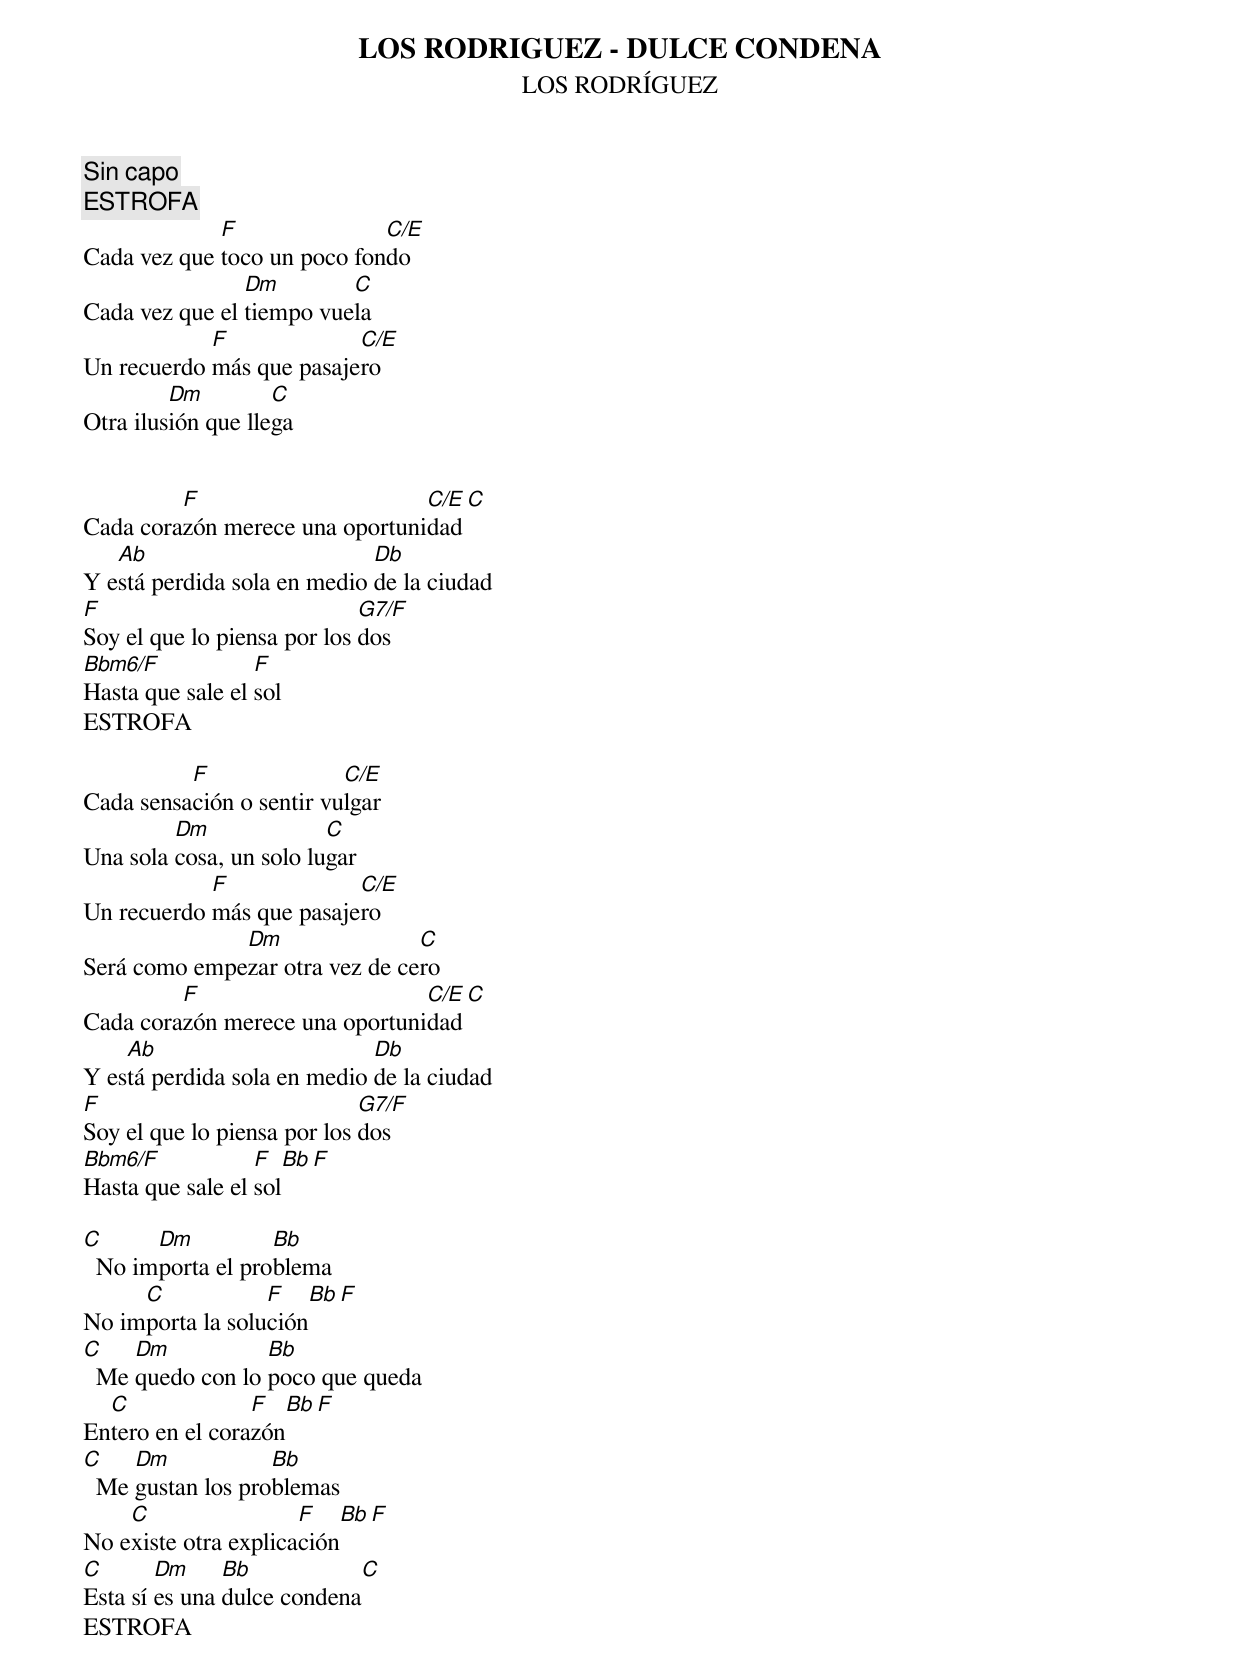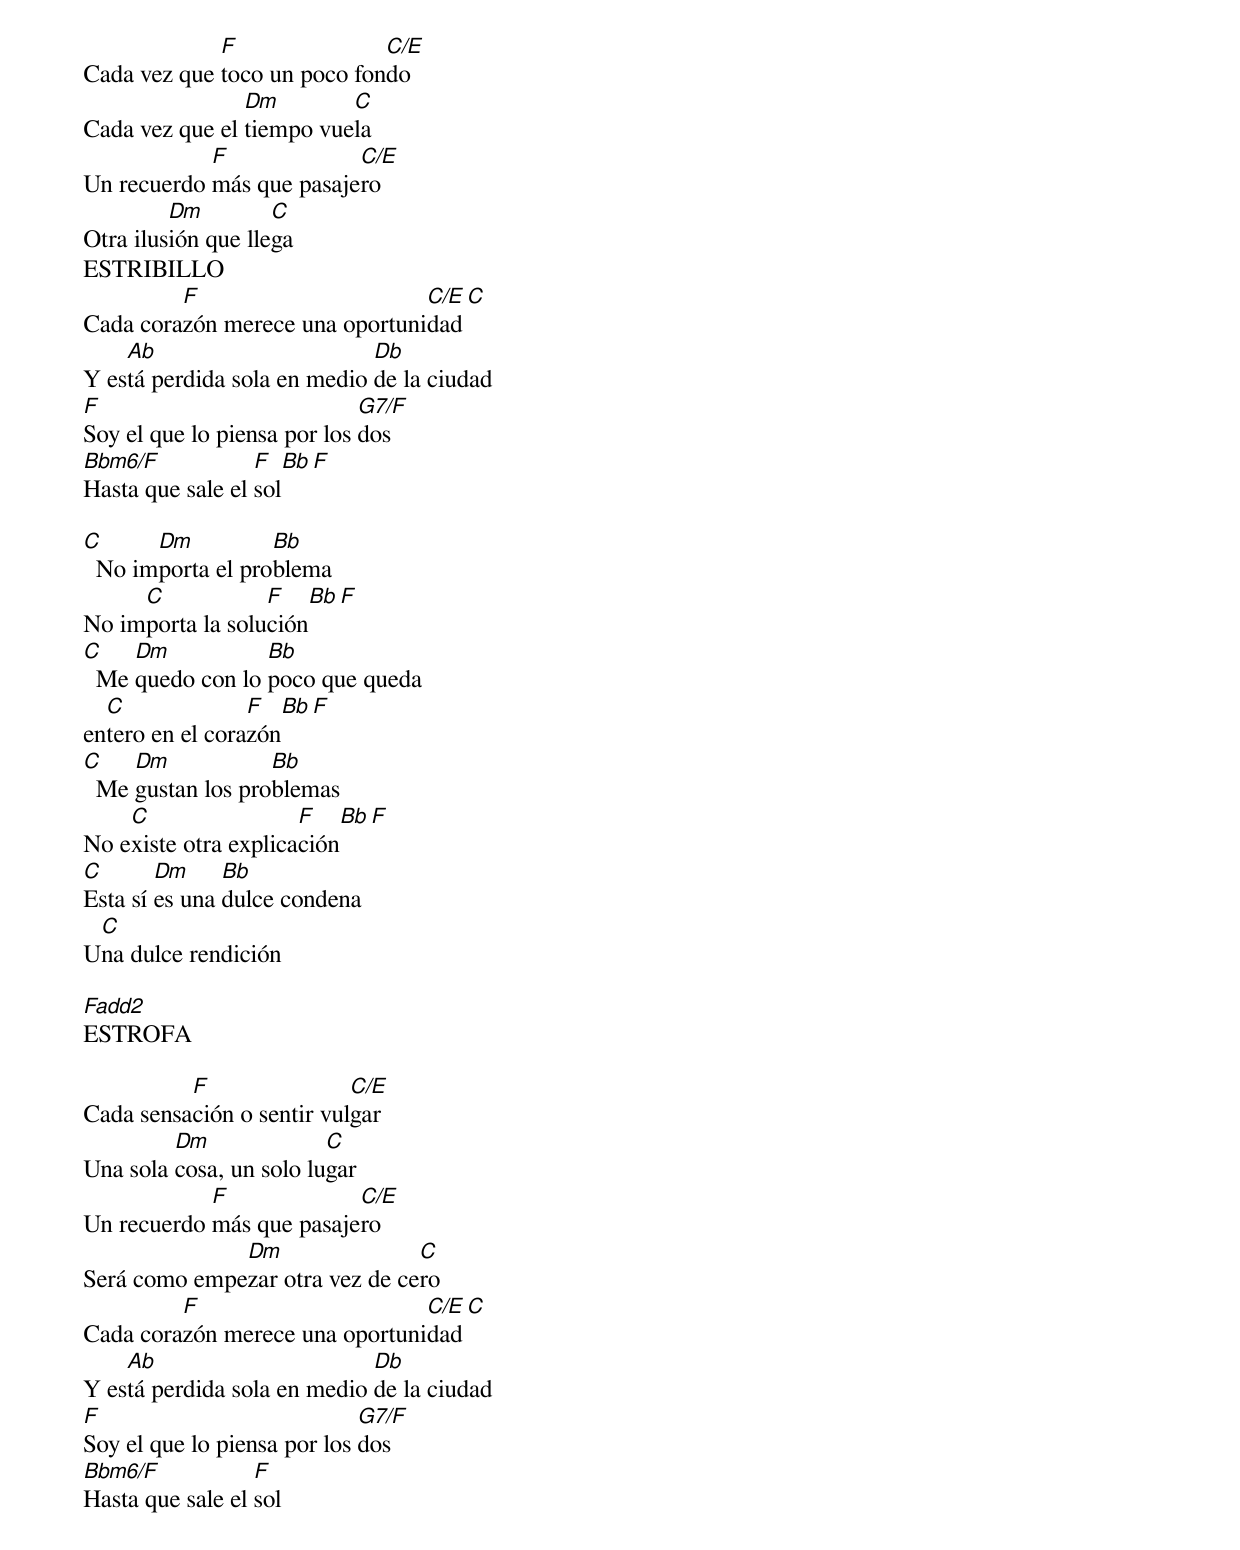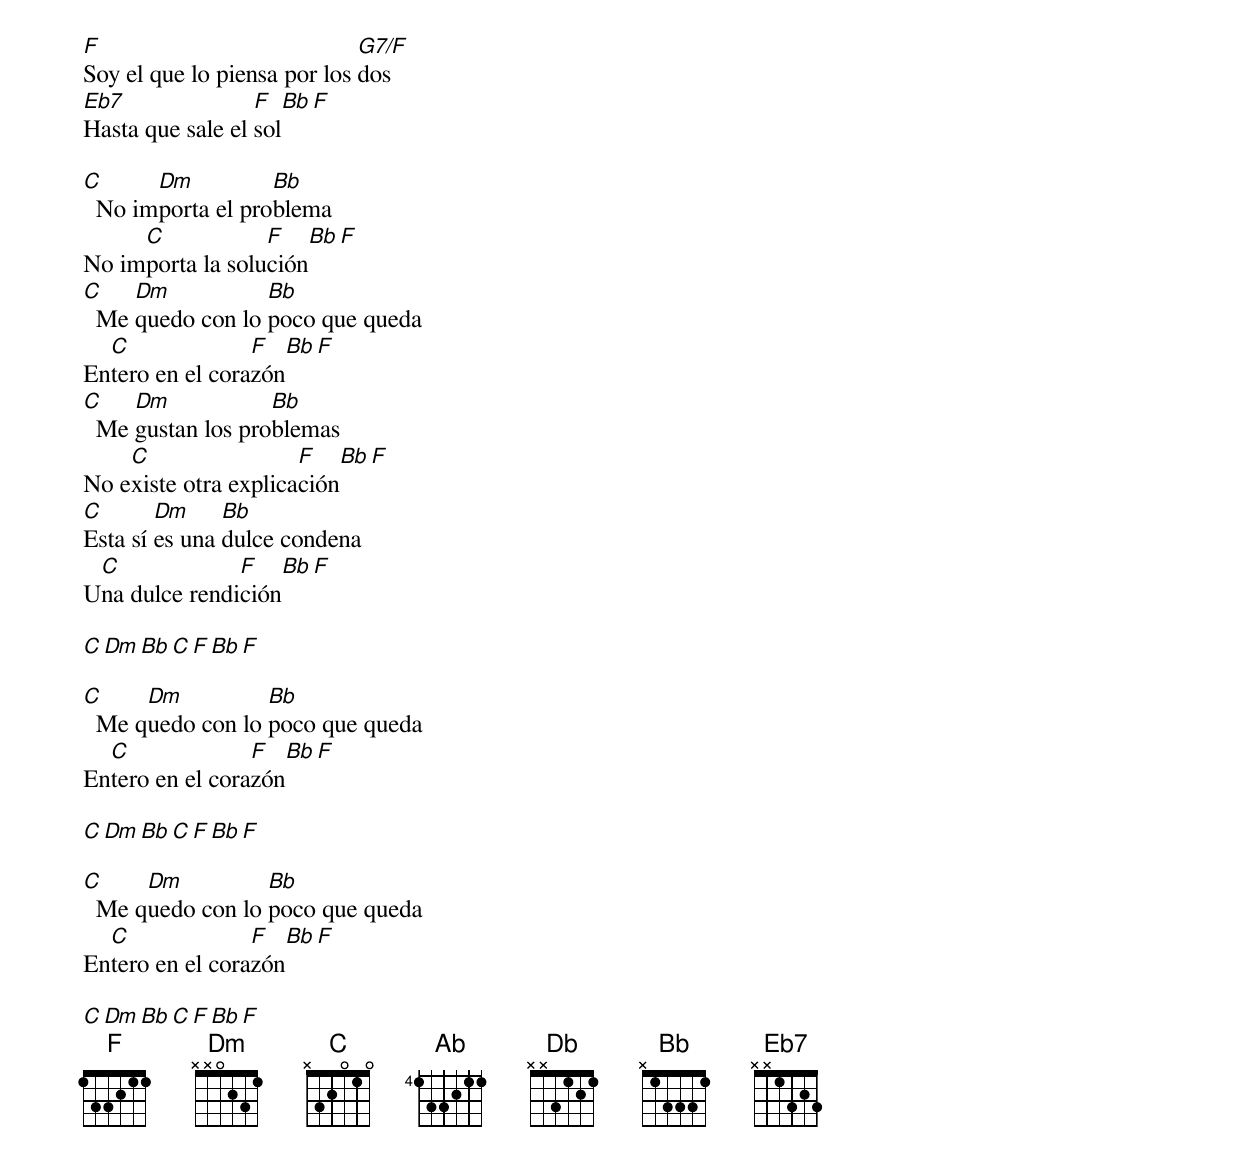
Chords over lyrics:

LOS RODRIGUEZ - DULCE CONDENA
LOS RODRÍGUEZ
Sin capo
ESTROFA
             F               C/E
Cada vez que toco un poco fondo
                Dm        C
Cada vez que el tiempo vuela
            F             C/E
Un recuerdo más que pasajero
         Dm         C
Otra ilusión que llega


         F                      C/E  C
Cada corazón merece una oportunidad
   Ab                        Db
Y está perdida sola en medio de la ciudad
F                            G7/F
Soy el que lo piensa por los dos
Bbm6/F            F
Hasta que sale el sol
ESTROFA

          F               C/E
Cada sensación o sentir vulgar
         Dm              C
Una sola cosa, un solo lugar
            F             C/E
Un recuerdo más que pasajero
              Dm                C
Será como empezar otra vez de cero
         F                      C/E  C
Cada corazón merece una oportunidad
    Ab                       Db
Y está perdida sola en medio de la ciudad
F                            G7/F
Soy el que lo piensa por los dos
Bbm6/F            F    Bb F
Hasta que sale el sol

C      Dm          Bb
  No importa el problema
     C            F    Bb F
No importa la solución
C    Dm           Bb
  Me quedo con lo poco que queda
  C              F    Bb F
Entero en el corazón
C    Dm            Bb
  Me gustan los problemas
    C                 F    Bb F
No existe otra explicación
C       Dm     Bb            C
Esta sí es una dulce condena
ESTROFA
             F               C/E
Cada vez que toco un poco fondo
                Dm        C
Cada vez que el tiempo vuela
            F             C/E
Un recuerdo más que pasajero
         Dm         C
Otra ilusión que llega
ESTRIBILLO
         F                      C/E  C
Cada corazón merece una oportunidad
    Ab                       Db
Y está perdida sola en medio de la ciudad
F                            G7/F
Soy el que lo piensa por los dos
Bbm6/F            F    Bb F
Hasta que sale el sol

C      Dm          Bb
  No importa el problema
     C            F    Bb F
No importa la solución
C    Dm           Bb
  Me quedo con lo poco que queda
  C              F   Bb F
entero en el corazón
C    Dm            Bb
  Me gustan los problemas
    C                 F    Bb F
No existe otra explicación
C       Dm     Bb
Esta sí es una dulce condena
 C
Una dulce rendición

Fadd2
ESTROFA

          F                C/E
Cada sensación o sentir vulgar
         Dm              C
Una sola cosa, un solo lugar
            F             C/E
Un recuerdo más que pasajero
              Dm                C
Será como empezar otra vez de cero
         F                      C/E  C
Cada corazón merece una oportunidad
    Ab                       Db
Y está perdida sola en medio de la ciudad
F                            G7/F
Soy el que lo piensa por los dos
Bbm6/F            F
Hasta que sale el sol
F                            G7/F
Soy el que lo piensa por los dos
Eb7               F    Bb F
Hasta que sale el sol

C      Dm          Bb
  No importa el problema
     C            F    Bb F
No importa la solución
C    Dm           Bb
  Me quedo con lo poco que queda
  C              F    Bb F
Entero en el corazón
C    Dm            Bb
  Me gustan los problemas
    C                 F    Bb F
No existe otra explicación
C       Dm     Bb
Esta sí es una dulce condena
 C             F    Bb F
Una dulce rendición

C  Dm  Bb  C  F  Bb F

C     Dm          Bb
  Me quedo con lo poco que queda
  C              F    Bb F
Entero en el corazón

C Dm  Bb  C  F  Bb F

C     Dm          Bb
  Me quedo con lo poco que queda
  C              F    Bb F
Entero en el corazón

C Dm  Bb  C  F  Bb F
